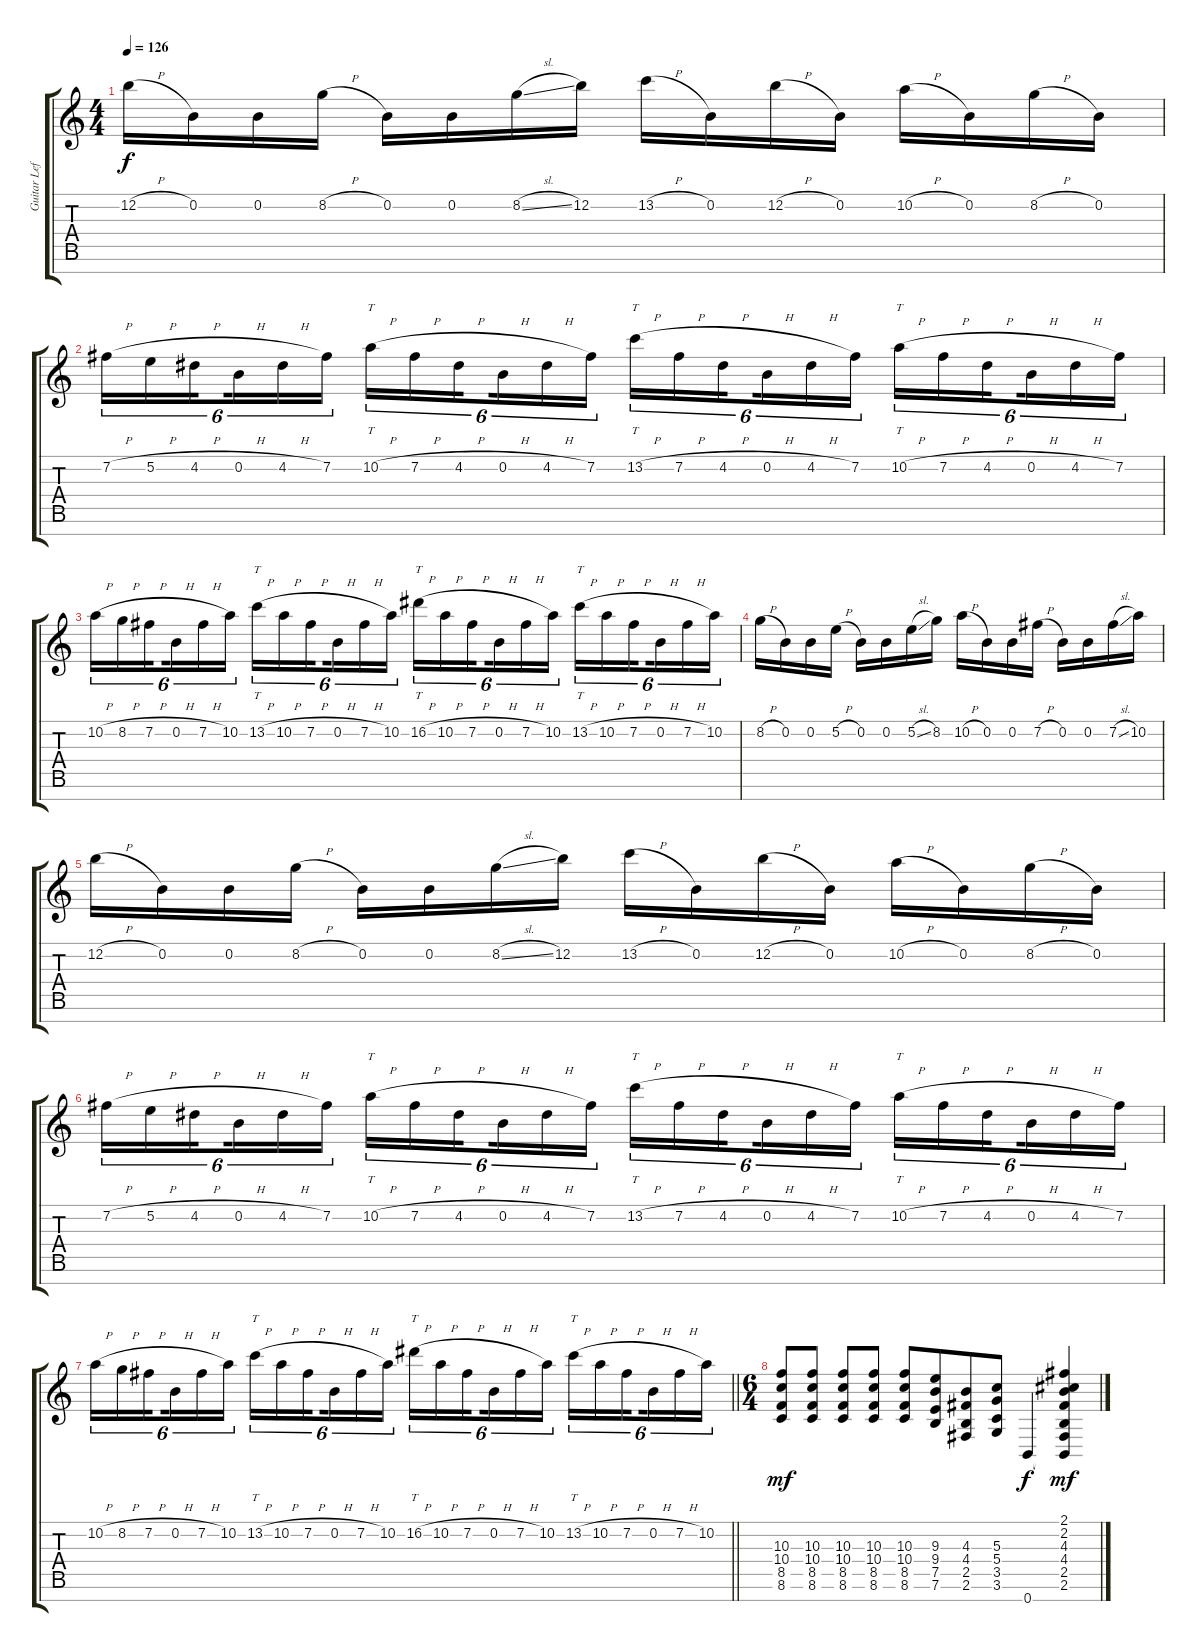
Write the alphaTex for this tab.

\track ("Guitar Left" "Guitar Lef") {instrument distortionguitar}
\staff {score tabs}
\tuning (E4 B3 G3 D3 A2 E2 B1) {hide}
\ts (4 4)
\tempo 126
\clef g2
\ks c
12.2{h}.16{dy f} 0.2.16 0.2.16 8.2{h}.16 0.2.16 0.2.16 8.2{sl}.16 12.2.16 13.2{h}.16 0.2.16 12.2{h}.16 0.2.16 10.2{h}.16 0.2.16 8.2{h}.16 0.2.16 |
7.2{h}.16{tu (6 4)} 5.2{h}.16{tu (6 4)} 4.2{h}.16{tu (6 4) beam splitsecondary} 0.2{h}.16{tu (6 4)} 4.2{h}.16{tu (6 4)} 7.2.16{tu (6 4)} 10.2{h}.16{tt tu (6 4)} 7.2{h}.16{tu (6 4)} 4.2{h}.16{tu (6 4) beam splitsecondary} 0.2{h}.16{tu (6 4)} 4.2{h}.16{tu (6 4)} 7.2.16{tu (6 4)} 13.2{h}.16{tt tu (6 4)} 7.2{h}.16{tu (6 4)} 4.2{h}.16{tu (6 4) beam splitsecondary} 0.2{h}.16{tu (6 4)} 4.2{h}.16{tu (6 4)} 7.2.16{tu (6 4)} 10.2{h}.16{tt tu (6 4)} 7.2{h}.16{tu (6 4)} 4.2{h}.16{tu (6 4) beam splitsecondary} 0.2{h}.16{tu (6 4)} 4.2{h}.16{tu (6 4)} 7.2.16{tu (6 4)} |
10.2{h}.16{tu (6 4)} 8.2{h}.16{tu (6 4)} 7.2{h}.16{tu (6 4) beam splitsecondary} 0.2{h}.16{tu (6 4)} 7.2{h}.16{tu (6 4)} 10.2.16{tu (6 4)} 13.2{h}.16{tt tu (6 4)} 10.2{h}.16{tu (6 4)} 7.2{h}.16{tu (6 4) beam splitsecondary} 0.2{h}.16{tu (6 4)} 7.2{h}.16{tu (6 4)} 10.2.16{tu (6 4)} 16.2{h}.16{tt tu (6 4)} 10.2{h}.16{tu (6 4)} 7.2{h}.16{tu (6 4) beam splitsecondary} 0.2{h}.16{tu (6 4)} 7.2{h}.16{tu (6 4)} 10.2.16{tu (6 4)} 13.2{h}.16{tt tu (6 4)} 10.2{h}.16{tu (6 4)} 7.2{h}.16{tu (6 4) beam splitsecondary} 0.2{h}.16{tu (6 4)} 7.2{h}.16{tu (6 4)} 10.2.16{tu (6 4)} |
8.2{h}.16 0.2.16 0.2.16 5.2{h}.16 0.2.16 0.2.16 5.2{sl}.16 8.2.16 10.2{h}.16 0.2.16 0.2.16 7.2{h}.16 0.2.16 0.2.16 7.2{sl}.16 10.2.16 |
12.2{h}.16 0.2.16 0.2.16 8.2{h}.16 0.2.16 0.2.16 8.2{sl}.16 12.2.16 13.2{h}.16 0.2.16 12.2{h}.16 0.2.16 10.2{h}.16 0.2.16 8.2{h}.16 0.2.16 |
7.2{h}.16{tu (6 4)} 5.2{h}.16{tu (6 4)} 4.2{h}.16{tu (6 4) beam splitsecondary} 0.2{h}.16{tu (6 4)} 4.2{h}.16{tu (6 4)} 7.2.16{tu (6 4)} 10.2{h}.16{tt tu (6 4)} 7.2{h}.16{tu (6 4)} 4.2{h}.16{tu (6 4) beam splitsecondary} 0.2{h}.16{tu (6 4)} 4.2{h}.16{tu (6 4)} 7.2.16{tu (6 4)} 13.2{h}.16{tt tu (6 4)} 7.2{h}.16{tu (6 4)} 4.2{h}.16{tu (6 4) beam splitsecondary} 0.2{h}.16{tu (6 4)} 4.2{h}.16{tu (6 4)} 7.2.16{tu (6 4)} 10.2{h}.16{tt tu (6 4)} 7.2{h}.16{tu (6 4)} 4.2{h}.16{tu (6 4) beam splitsecondary} 0.2{h}.16{tu (6 4)} 4.2{h}.16{tu (6 4)} 7.2.16{tu (6 4)} |
\barLineRight lightlight
10.2{h}.16{tu (6 4)} 8.2{h}.16{tu (6 4)} 7.2{h}.16{tu (6 4) beam splitsecondary} 0.2{h}.16{tu (6 4)} 7.2{h}.16{tu (6 4)} 10.2.16{tu (6 4)} 13.2{h}.16{tt tu (6 4)} 10.2{h}.16{tu (6 4)} 7.2{h}.16{tu (6 4) beam splitsecondary} 0.2{h}.16{tu (6 4)} 7.2{h}.16{tu (6 4)} 10.2.16{tu (6 4)} 16.2{h}.16{tt tu (6 4)} 10.2{h}.16{tu (6 4)} 7.2{h}.16{tu (6 4) beam splitsecondary} 0.2{h}.16{tu (6 4)} 7.2{h}.16{tu (6 4)} 10.2.16{tu (6 4)} 13.2{h}.16{tt tu (6 4)} 10.2{h}.16{tu (6 4)} 7.2{h}.16{tu (6 4) beam splitsecondary} 0.2{h}.16{tu (6 4)} 7.2{h}.16{tu (6 4)} 10.2.16{tu (6 4)} |
\ts (6 4)
\section ("" "")
(10.3 10.4 8.5 8.6).8{dy mf} (10.3 10.4 8.5 8.6).8 (10.3 10.4 8.5 8.6).8{beam merge} (10.3 10.4 8.5 8.6).8{beam split} (10.3 10.4 8.5 8.6).8 (9.3 9.4 7.5 7.6).8{beam merge} (4.3 4.4 2.5 2.6).8 (5.3 5.4 3.5 3.6).8 0.7.4{dy f} (2.1 2.2 4.3 4.4 2.5 2.6 0.7{t}).4{dy mf}
